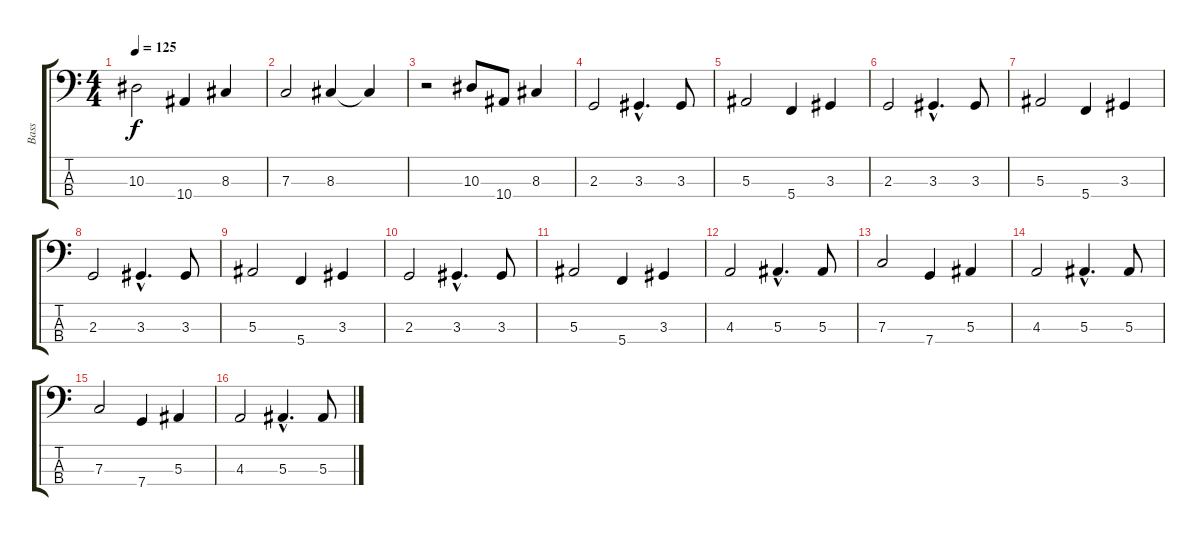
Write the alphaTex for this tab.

\track ("Bass" "Bass") {instrument electricbasspick}
\staff {score tabs}
\tuning (Eb2 Bb1 F1 C1) {hide}
\ts (4 4)
\tempo 125
\clef f4
\ks c
10.3.2{dy f} 10.4.4 8.3.4 |
7.3.2 8.3.4 8.3{t}.4 |
r.2 10.3.8 10.4.8 8.3.4 |
2.3.2 3.3{hac}.4{d} 3.3.8 |
5.3.2 5.4.4 3.3.4 |
2.3.2 3.3{hac}.4{d} 3.3.8 |
5.3.2 5.4.4 3.3.4 |
2.3.2 3.3{hac}.4{d} 3.3.8 |
5.3.2 5.4.4 3.3.4 |
2.3.2 3.3{hac}.4{d} 3.3.8 |
5.3.2 5.4.4 3.3.4 |
4.3.2 5.3{hac}.4{d} 5.3.8 |
7.3.2 7.4.4 5.3.4 |
4.3.2 5.3{hac}.4{d} 5.3.8 |
7.3.2 7.4.4 5.3.4 |
4.3.2 5.3{hac}.4{d} 5.3.8
